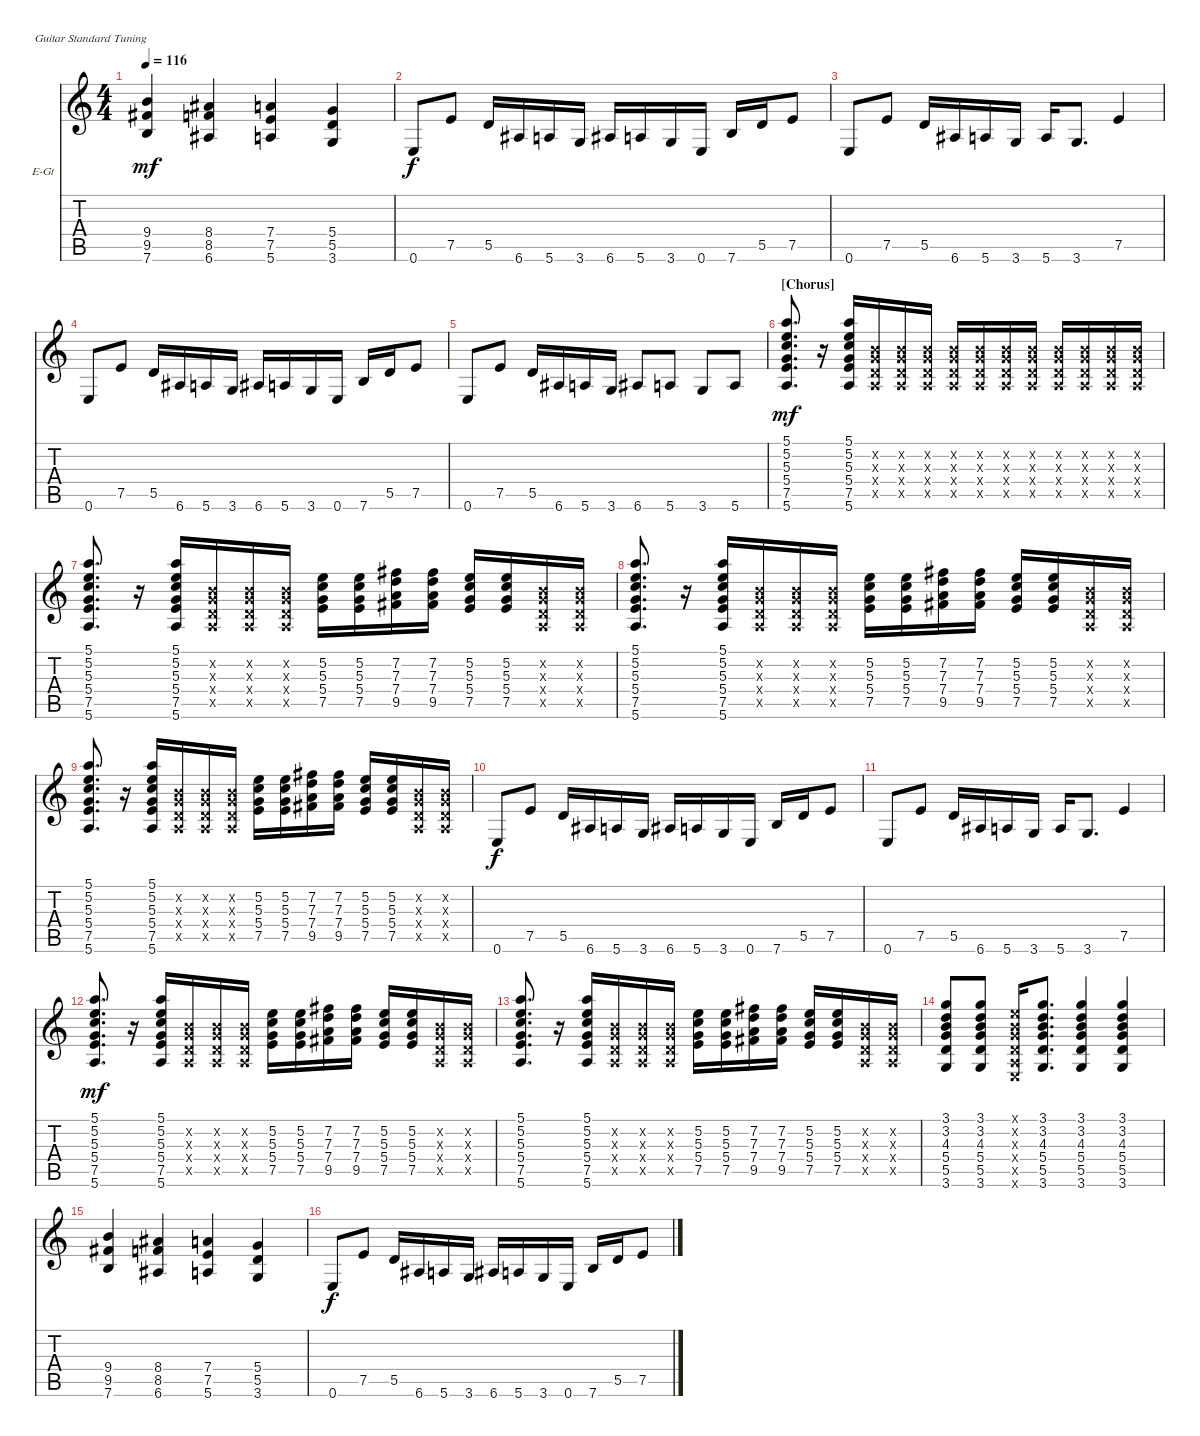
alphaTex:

\bracketExtendMode nobrackets
\firstSystemTrackNameOrientation horizontal
\otherSystemsTrackNameOrientation horizontal
\track ("Guitar 1" "E-Gt") {instrument electricguitarclean}
\staff {score tabs}
\tuning (E4 B3 G3 D3 A2 E2)
\ts (4 4)
\tempo 116
\clef g2
\ks c
(9.5 7.6 9.4).4{dy mf} (8.5 6.6 8.4).4 (7.5 5.6 7.4).4 (5.5 3.6 5.4).4 |
0.6.8{dy f} 7.5.8 5.5.16 6.6.16 5.6.16 3.6.16 6.6.16 5.6.16 3.6.16 0.6.16 7.6.16 5.5.16 7.5.8 |
0.6.8 7.5.8 5.5.16 6.6.16 5.6.16 3.6.16 5.6.16 3.6.8{d} 7.5.4 |
0.6.8 7.5.8 5.5.16 6.6.16 5.6.16 3.6.16 6.6.16 5.6.16 3.6.16 0.6.16 7.6.16 5.5.16 7.5.8 |
0.6.8 7.5.8 5.5.16 6.6.16 5.6.16 3.6.16 6.6.8 5.6.8 3.6.8 5.6.8 |
\section ("" "[Chorus]")
(5.1 5.2 5.3 5.4 7.5 5.6).8{d dy mf} r.16 (5.1 5.2 5.3 5.4 7.5 5.6).16 (0.2{x} 0.3{x} 0.4{x} 0.5{x}).16 (0.2{x} 0.3{x} 0.4{x} 0.5{x}).16 (0.2{x} 0.3{x} 0.4{x} 0.5{x}).16 (0.2{x} 0.3{x} 0.4{x} 0.5{x}).16 (0.2{x} 0.3{x} 0.4{x} 0.5{x}).16 (0.2{x} 0.3{x} 0.4{x} 0.5{x}).16 (0.2{x} 0.3{x} 0.4{x} 0.5{x}).16 (0.2{x} 0.3{x} 0.4{x} 0.5{x}).16 (0.2{x} 0.3{x} 0.4{x} 0.5{x}).16 (0.2{x} 0.3{x} 0.4{x} 0.5{x}).16 (0.2{x} 0.3{x} 0.4{x} 0.5{x}).16 |
(5.1 5.2 5.3 5.4 7.5 5.6).8{d} r.16 (5.1 5.2 5.3 5.4 7.5 5.6).16 (0.2{x} 0.3{x} 0.4{x} 0.5{x}).16 (0.2{x} 0.3{x} 0.4{x} 0.5{x}).16 (0.2{x} 0.3{x} 0.4{x} 0.5{x}).16 (5.2 5.3 5.4 7.5).16 (5.2 5.3 5.4 7.5).16 (7.2 7.3 7.4 9.5).16 (7.2 7.3 7.4 9.5).16 (5.2 5.3 5.4 7.5).16 (5.2 5.3 5.4 7.5).16 (0.2{x} 0.3{x} 0.4{x} 0.5{x}).16 (0.2{x} 0.3{x} 0.4{x} 0.5{x}).16 |
(5.1 5.2 5.3 5.4 7.5 5.6).8{d} r.16 (5.1 5.2 5.3 5.4 7.5 5.6).16 (0.2{x} 0.3{x} 0.4{x} 0.5{x}).16 (0.2{x} 0.3{x} 0.4{x} 0.5{x}).16 (0.2{x} 0.3{x} 0.4{x} 0.5{x}).16 (5.2 5.3 5.4 7.5).16 (5.2 5.3 5.4 7.5).16 (7.2 7.3 7.4 9.5).16 (7.2 7.3 7.4 9.5).16 (5.2 5.3 5.4 7.5).16 (5.2 5.3 5.4 7.5).16 (0.2{x} 0.3{x} 0.4{x} 0.5{x}).16 (0.2{x} 0.3{x} 0.4{x} 0.5{x}).16 |
(5.1 5.2 5.3 5.4 7.5 5.6).8{d} r.16 (5.1 5.2 5.3 5.4 7.5 5.6).16 (0.2{x} 0.3{x} 0.4{x} 0.5{x}).16 (0.2{x} 0.3{x} 0.4{x} 0.5{x}).16 (0.2{x} 0.3{x} 0.4{x} 0.5{x}).16 (5.2 5.3 5.4 7.5).16 (5.2 5.3 5.4 7.5).16 (7.2 7.3 7.4 9.5).16 (7.2 7.3 7.4 9.5).16 (5.2 5.3 5.4 7.5).16 (5.2 5.3 5.4 7.5).16 (0.2{x} 0.3{x} 0.4{x} 0.5{x}).16 (0.2{x} 0.3{x} 0.4{x} 0.5{x}).16 |
0.6.8{dy f} 7.5.8 5.5.16 6.6.16 5.6.16 3.6.16 6.6.16 5.6.16 3.6.16 0.6.16 7.6.16 5.5.16 7.5.8 |
0.6.8 7.5.8 5.5.16 6.6.16 5.6.16 3.6.16 5.6.16 3.6.8{d} 7.5.4 |
(5.1 5.2 5.3 5.4 7.5 5.6).8{d dy mf} r.16 (5.1 5.2 5.3 5.4 7.5 5.6).16 (0.2{x} 0.3{x} 0.4{x} 0.5{x}).16 (0.2{x} 0.3{x} 0.4{x} 0.5{x}).16 (0.2{x} 0.3{x} 0.4{x} 0.5{x}).16 (5.2 5.3 5.4 7.5).16 (5.2 5.3 5.4 7.5).16 (7.2 7.3 7.4 9.5).16 (7.2 7.3 7.4 9.5).16 (5.2 5.3 5.4 7.5).16 (5.2 5.3 5.4 7.5).16 (0.2{x} 0.3{x} 0.4{x} 0.5{x}).16 (0.2{x} 0.3{x} 0.4{x} 0.5{x}).16 |
(5.1 5.2 5.3 5.4 7.5 5.6).8{d} r.16 (5.1 5.2 5.3 5.4 7.5 5.6).16 (0.2{x} 0.3{x} 0.4{x} 0.5{x}).16 (0.2{x} 0.3{x} 0.4{x} 0.5{x}).16 (0.2{x} 0.3{x} 0.4{x} 0.5{x}).16 (5.2 5.3 5.4 7.5).16 (5.2 5.3 5.4 7.5).16 (7.2 7.3 7.4 9.5).16 (7.2 7.3 7.4 9.5).16 (5.2 5.3 5.4 7.5).16 (5.2 5.3 5.4 7.5).16 (0.2{x} 0.3{x} 0.4{x} 0.5{x}).16 (0.2{x} 0.3{x} 0.4{x} 0.5{x}).16 |
(3.1 3.2 4.3 5.4 5.5 3.6).8 (3.1 3.2 4.3 5.4 5.5 3.6).8 (0.1{x} 0.2{x} 0.3{x} 0.4{x} 0.5{x} 0.6{x}).16 (3.1 3.2 4.3 5.4 5.5 3.6).8{d} (3.1 3.2 4.3 5.4 5.5 3.6).4 (3.1 3.2 4.3 5.4 5.5 3.6).4 |
(9.5 7.6 9.4).4 (8.5 6.6 8.4).4 (7.5 5.6 7.4).4 (5.5 3.6 5.4).4 |
0.6.8{dy f} 7.5.8 5.5.16 6.6.16 5.6.16 3.6.16 6.6.16 5.6.16 3.6.16 0.6.16 7.6.16 5.5.16 7.5.8
